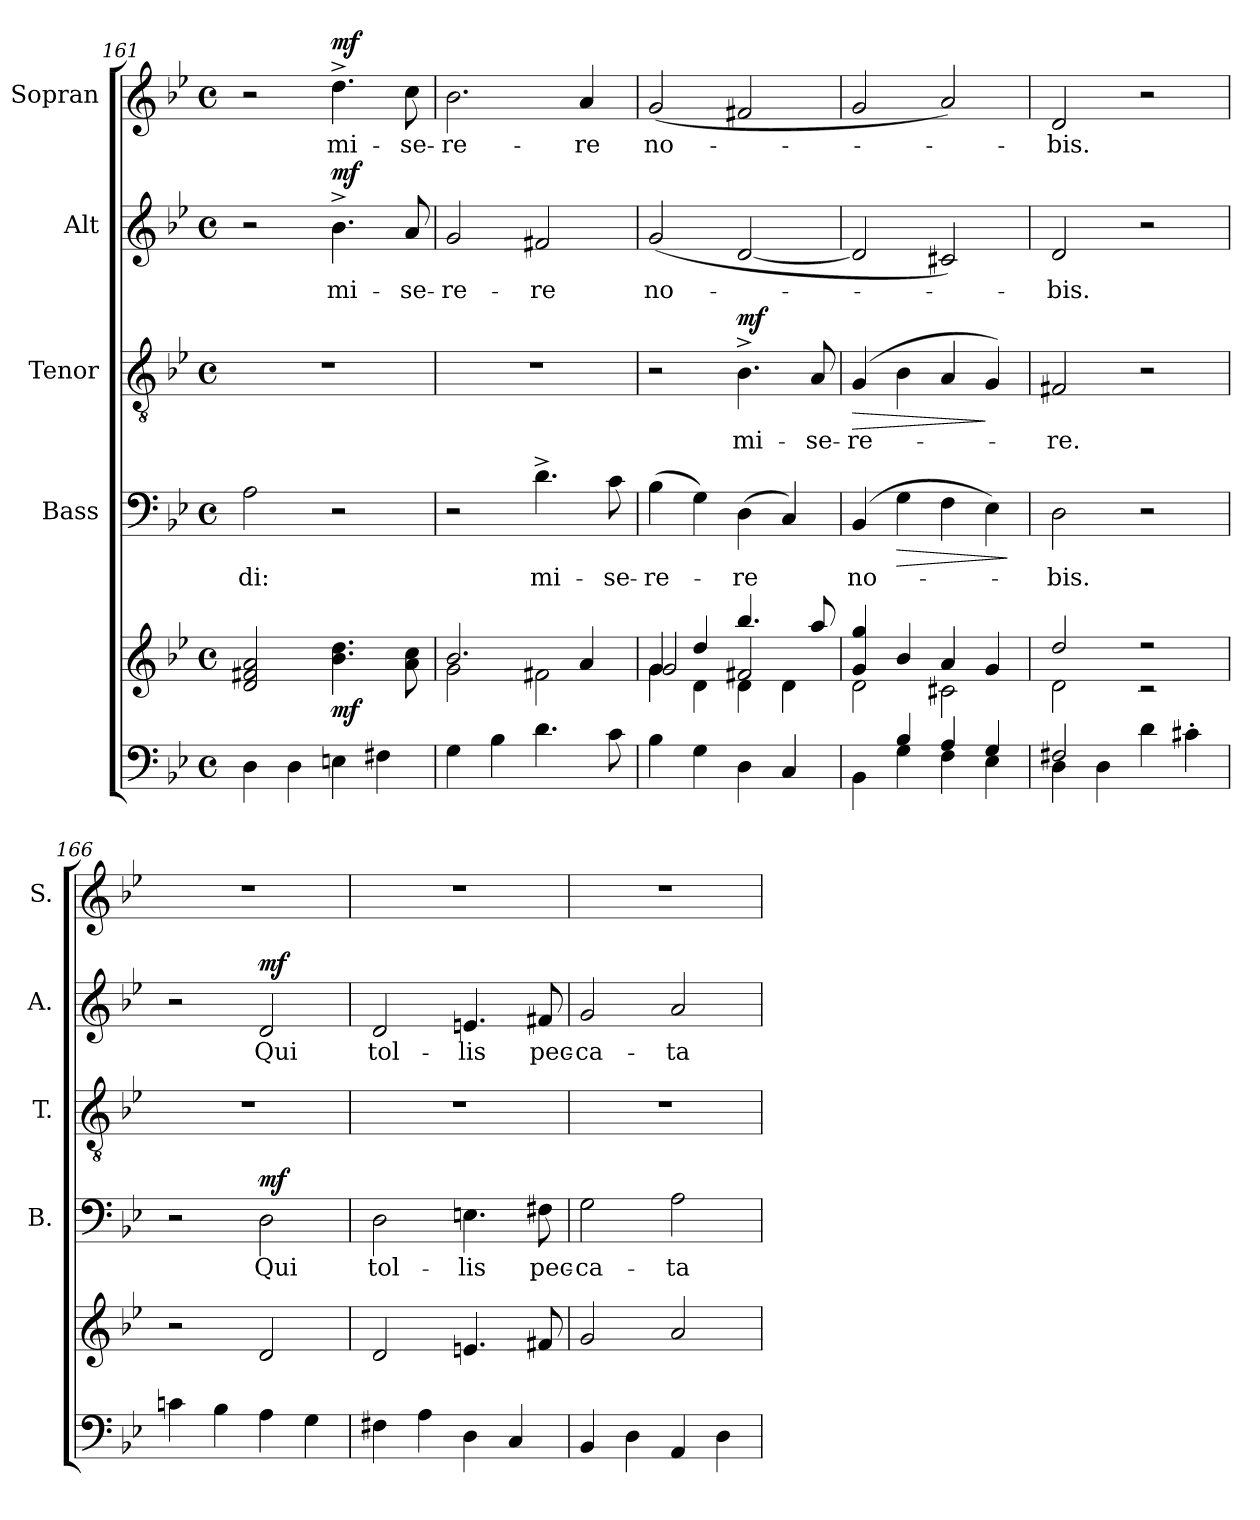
**kern	**kern	**dynam	**kern	**text	**dynam	**kern	**text	**dynam	**kern	**text	**dynam	**kern	**text	**dynam
*part5	*part5	*part5	*part4	*part4	*part4	*part3	*part3	*part3	*part2	*part2	*part2	*part1	*part1	*part1
*staff6	*staff5	*staff5/6	*staff4	*staff4	*staff4	*staff3	*staff3	*staff3	*staff2	*staff2	*staff2	*staff1	*staff1	*staff1
*	*	*	*I"Bass	*	*	*I"Tenor	*	*	*I"Alt	*	*	*I"Sopran	*	*
*	*	*	*I'B.	*	*	*I'T.	*	*	*I'A.	*	*	*I'S.	*	*
*clefF4	*clefG2	*	*clefF4	*	*	*clefGv2	*	*	*clefG2	*	*	*clefG2	*	*
*k[b-e-]	*k[b-e-]	*	*k[b-e-]	*	*	*k[b-e-]	*	*	*k[b-e-]	*	*	*k[b-e-]	*	*
*B-:	*B-:	*	*B-:	*	*	*B-:	*	*	*B-:	*	*	*B-:	*	*
*M4/4	*M4/4	*	*M4/4	*	*	*M4/4	*	*	*M4/4	*	*	*M4/4	*	*
*met(c)	*met(c)	*	*met(c)	*	*	*met(c)	*	*	*met(c)	*	*	*met(c)	*	*
=161	=161	=161	=161	=161	=161	=161	=161	=161	=161	=161	=161	=161	=161	=161
!	!	!	!	!LO:LY:b	!	!	!	!	!	!	!	!	!	!
4D\	2d/ 2f#X/ 2a/	.	2A\	-di:	.	1r	.	.	2r	.	.	2r	.	.
4D\	.	.	.	.	.	.	.	.	.	.	.	.	.	.
!	!	!LO:DY:b	!	!	!	!	!	!	!	!LO:LY:b	!LO:DY:a	!	!LO:LY:b	!LO:DY:a
4En\	4.b-\ 4.dd\	mf	2r	.	.	.	.	.	4.b-^>\	mi-	mf	4.dd^>\	mi-	mf
4F#X\	.	.	.	.	.	.	.	.	.	.	.	.	.	.
!	!	!	!	!	!	!	!	!	!	!LO:LY:b	!	!	!LO:LY:b	!
.	8a\ 8cc\	.	.	.	.	.	.	.	8a/	-se-	.	8cc\	-se-	.
=162	=162	=162	=162	=162	=162	=162	=162	=162	=162	=162	=162	=162	=162	=162
*	*^	*	*	*	*	*	*	*	*	*	*	*	*	*
!	!	!	!	!	!	!	!	!	!	!	!LO:LY:b	!	!	!LO:LY:b	!
4G\	2.b-/	2g\	.	2r	.	.	1r	.	.	2g/	-re-	.	2.b-\	-re-	.
4B-\	.	.	.	.	.	.	.	.	.	.	.	.	.	.	.
!	!	!	!	!	!LO:LY:b	!	!	!	!	!	!LO:LY:b	!	!	!	!
4.d\	.	2f#X\	.	4.d^>\	mi-	.	.	.	.	2f#X/	-re	.	.	.	.
!	!	!	!	!	!	!	!	!	!	!	!	!	!	!LO:LY:b	!
.	4a/	.	.	.	.	.	.	.	.	.	.	.	4a/	-re	.
!	!	!	!	!	!LO:LY:b	!	!	!	!	!	!	!	!	!	!
8c\	.	.	.	8c\	-se-	.	.	.	.	.	.	.	.	.	.
!!LO:LB:g=z
=163	=163	=163	=163	=163	=163	=163	=163	=163	=163	=163	=163	=163	=163	=163	=163
*	*	*^	*	*	*	*	*	*	*	*	*	*	*	*	*
!	!	!	!	!	!	!LO:LY:b	!	!	!	!	!	!LO:LY:b	!	!	!LO:LY:b	!
4B-\	4g/	4g\	2g/	.	(>4B-\	-re-	.	2r	.	.	(<2g/	no-	.	(<2g/	no-	.
4G\	4dd/	4d\	.	.	4G\)	.	.	.	.	.	.	.	.	.	.	.
!	!	!	!	!	!	!LO:LY:b	!	!	!LO:LY:b	!LO:DY:a	!	!	!	!	!	!
4D\	4.bb-/	4d\	2f#X/	.	(>4D\	-re	.	4.B-^>\	mi-	mf	[2d/	.	.	2f#X/	.	.
4C/	.	4d\	.	.	4C/)	.	.	.	.	.	.	.	.	.	.	.
!	!	!	!	!	!	!	!	!	!LO:LY:b	!	!	!	!	!	!	!
.	8aa/	.	.	.	.	.	.	8A/	-se-	.	.	.	.	.	.	.
*	*	*v	*v	*	*	*	*	*	*	*	*	*	*	*	*	*
=164	=164	=164	=164	=164	=164	=164	=164	=164	=164	=164	=164	=164	=164	=164	=164
*^	*	*	*	*	*	*	*	*	*	*	*	*	*	*	*
!	!	!	!	!	!	!LO:LY:b	!	!	!LO:LY:b	!LO:HP:b	!	!	!	!	!	!
4ryy	4BB-\	4g/ 4gg/	2d\	.	(4BB-/	no-	.	(4G/	-re-	>	2d/]	.	.	2g/	.	.
!	!	!	!	!	!	!	!LO:HP:b	!	!	!	!	!	!	!	!	!
4B-/	4G\	4b-/	.	.	4G\	.	>	4B-\	.	.	.	.	.	.	.	.
4A/	4F\	4a/	2c#X\	.	4F\	.	.	4A/	.	.	2c#X/)	.	.	2a/)	.	.
4G/	4E-\	4g/	.	.	4E-\)	.	.	4G/)	.	]	.	.	.	.	.	.
*v	*v	*	*	*	*	*	*	*	*	*	*	*	*	*	*	*
*	*v	*v	*	*	*	*	*	*	*	*	*	*	*	*	*
.	.	.	.	.	]	.	.	.	.	.	.	.	.	.
=165	=165	=165	=165	=165	=165	=165	=165	=165	=165	=165	=165	=165	=165	=165
*^	*^	*	*	*	*	*	*	*	*	*	*	*	*	*
!	!	!	!	!	!	!LO:LY:b	!	!	!LO:LY:b	!	!	!LO:LY:b	!	!	!LO:LY:b	!
2F#X/	4D\	2dd/	2d\	.	2D\	-bis.	.	2F#X/	-re.	.	2d/	-bis.	.	2d/	-bis.	.
.	4D\	.	.	.	.	.	.	.	.	.	.	.	.	.	.	.
2ryy	4d\	2r	2r	.	2r	.	.	2r	.	.	2r	.	.	2r	.	.
.	4c#X'>\	.	.	.	.	.	.	.	.	.	.	.	.	.	.	.
*v	*v	*	*	*	*	*	*	*	*	*	*	*	*	*	*	*
*	*v	*v	*	*	*	*	*	*	*	*	*	*	*	*	*
=166	=166	=166	=166	=166	=166	=166	=166	=166	=166	=166	=166	=166	=166	=166
4cn\	2r	.	2r	.	.	1r	.	.	2r	.	.	1r	.	.
4B-\	.	.	.	.	.	.	.	.	.	.	.	.	.	.
!	!	!	!	!LO:LY:b	!LO:DY:a	!	!	!	!	!LO:LY:b	!LO:DY:a	!	!	!
4A\	2d/	.	2D\	Qui	mf	.	.	.	2d/	Qui	mf	.	.	.
4G\	.	.	.	.	.	.	.	.	.	.	.	.	.	.
=167	=167	=167	=167	=167	=167	=167	=167	=167	=167	=167	=167	=167	=167	=167
!	!	!	!	!LO:LY:b	!	!	!	!	!	!LO:LY:b	!	!	!	!
4F#X\	2d/	.	2D\	tol-	.	1r	.	.	2d/	tol-	.	1r	.	.
4A\	.	.	.	.	.	.	.	.	.	.	.	.	.	.
!	!	!	!	!LO:LY:b	!	!	!	!	!	!LO:LY:b	!	!	!	!
4D\	4.en/	.	4.En\	-lis	.	.	.	.	4.en/	-lis	.	.	.	.
4C/	.	.	.	.	.	.	.	.	.	.	.	.	.	.
!	!	!	!	!LO:LY:b	!	!	!	!	!	!LO:LY:b	!	!	!	!
.	8f#X/	.	8F#X\	pec-	.	.	.	.	8f#X/	pec-	.	.	.	.
=168	=168	=168	=168	=168	=168	=168	=168	=168	=168	=168	=168	=168	=168	=168
!	!	!	!	!LO:LY:b	!	!	!	!	!	!LO:LY:b	!	!	!	!
4BB-/	2g/	.	2G\	-ca-	.	1r	.	.	2g/	-ca-	.	1r	.	.
4D\	.	.	.	.	.	.	.	.	.	.	.	.	.	.
!	!	!	!	!LO:LY:b	!	!	!	!	!	!LO:LY:b	!	!	!	!
4AA/	2a/	.	2A\	-ta	.	.	.	.	2a/	-ta	.	.	.	.
4D\	.	.	.	.	.	.	.	.	.	.	.	.	.	.
=	=	=	=	=	=	=	=	=	=	=	=	=	=	=
*-	*-	*-	*-	*-	*-	*-	*-	*-	*-	*-	*-	*-	*-	*-
